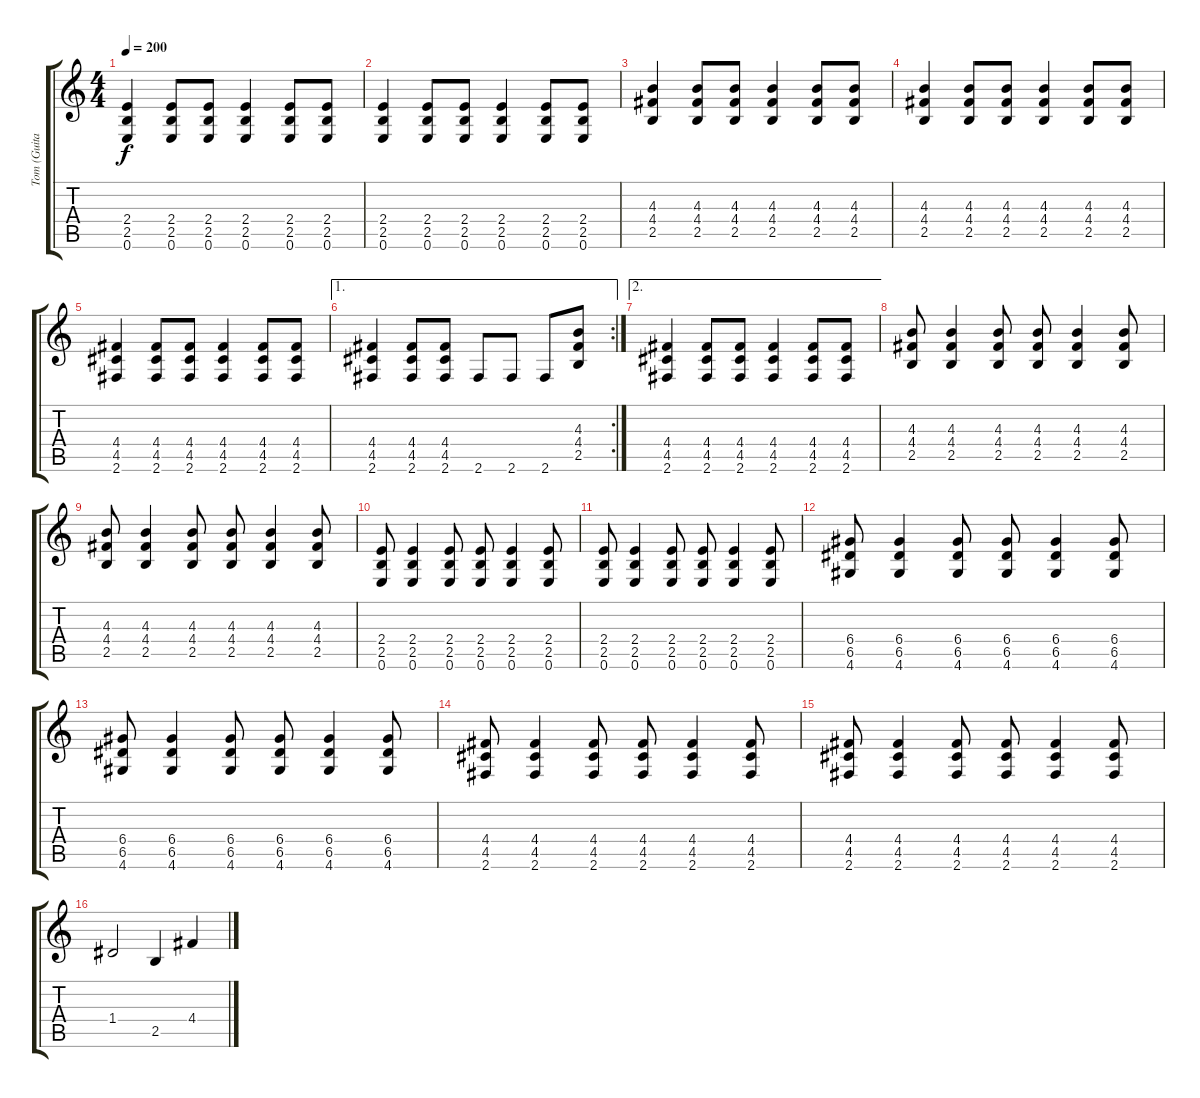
\track ("Tom (Guitar 1)" "Tom (Guita") {instrument distortionguitar}
\staff {score tabs}
\tuning (E4 B3 G3 D3 A2 E2) {hide}
\ts (4 4)
\tempo 200
\clef g2
\ks c
(2.4 2.5 0.6).4{dy f} (2.4 2.5 0.6).8 (2.4 2.5 0.6).8 (2.4 2.5 0.6).4 (2.4 2.5 0.6).8 (2.4 2.5 0.6).8 |
(2.4 2.5 0.6).4 (2.4 2.5 0.6).8 (2.4 2.5 0.6).8 (2.4 2.5 0.6).4 (2.4 2.5 0.6).8 (2.4 2.5 0.6).8 |
(4.3 4.4 2.5).4 (4.3 4.4 2.5).8 (4.3 4.4 2.5).8 (4.3 4.4 2.5).4 (4.3 4.4 2.5).8 (4.3 4.4 2.5).8 |
(4.3 4.4 2.5).4 (4.3 4.4 2.5).8 (4.3 4.4 2.5).8 (4.3 4.4 2.5).4 (4.3 4.4 2.5).8 (4.3 4.4 2.5).8 |
(4.4 4.5 2.6).4 (4.4 4.5 2.6).8 (4.4 4.5 2.6).8 (4.4 4.5 2.6).4 (4.4 4.5 2.6).8 (4.4 4.5 2.6).8 |
\ae 1
\rc 2
(4.4 4.5 2.6).4 (4.4 4.5 2.6).8 (4.4 4.5 2.6).8 2.6.8 2.6.8 2.6.8 (4.3 4.4 2.5).8 |
\ae 2
(4.4 4.5 2.6).4 (4.4 4.5 2.6).8 (4.4 4.5 2.6).8 (4.4 4.5 2.6).4 (4.4 4.5 2.6).8 (4.4 4.5 2.6).8 |
(4.3 4.4 2.5).8 (4.3 4.4 2.5).4 (4.3 4.4 2.5).8 (4.3 4.4 2.5).8 (4.3 4.4 2.5).4 (4.3 4.4 2.5).8 |
(4.3 4.4 2.5).8 (4.3 4.4 2.5).4 (4.3 4.4 2.5).8 (4.3 4.4 2.5).8 (4.3 4.4 2.5).4 (4.3 4.4 2.5).8 |
(2.4 2.5 0.6).8 (2.4 2.5 0.6).4 (2.4 2.5 0.6).8 (2.4 2.5 0.6).8 (2.4 2.5 0.6).4 (2.4 2.5 0.6).8 |
(2.4 2.5 0.6).8 (2.4 2.5 0.6).4 (2.4 2.5 0.6).8 (2.4 2.5 0.6).8 (2.4 2.5 0.6).4 (2.4 2.5 0.6).8 |
(6.4 6.5 4.6).8 (6.4 6.5 4.6).4 (6.4 6.5 4.6).8 (6.4 6.5 4.6).8 (6.4 6.5 4.6).4 (6.4 6.5 4.6).8 |
(6.4 6.5 4.6).8 (6.4 6.5 4.6).4 (6.4 6.5 4.6).8 (6.4 6.5 4.6).8 (6.4 6.5 4.6).4 (6.4 6.5 4.6).8 |
(4.4 4.5 2.6).8 (4.4 4.5 2.6).4 (4.4 4.5 2.6).8 (4.4 4.5 2.6).8 (4.4 4.5 2.6).4 (4.4 4.5 2.6).8 |
(4.4 4.5 2.6).8 (4.4 4.5 2.6).4 (4.4 4.5 2.6).8 (4.4 4.5 2.6).8 (4.4 4.5 2.6).4 (4.4 4.5 2.6).8 |
1.4.2{volume 16} 2.5.4 4.4.4
